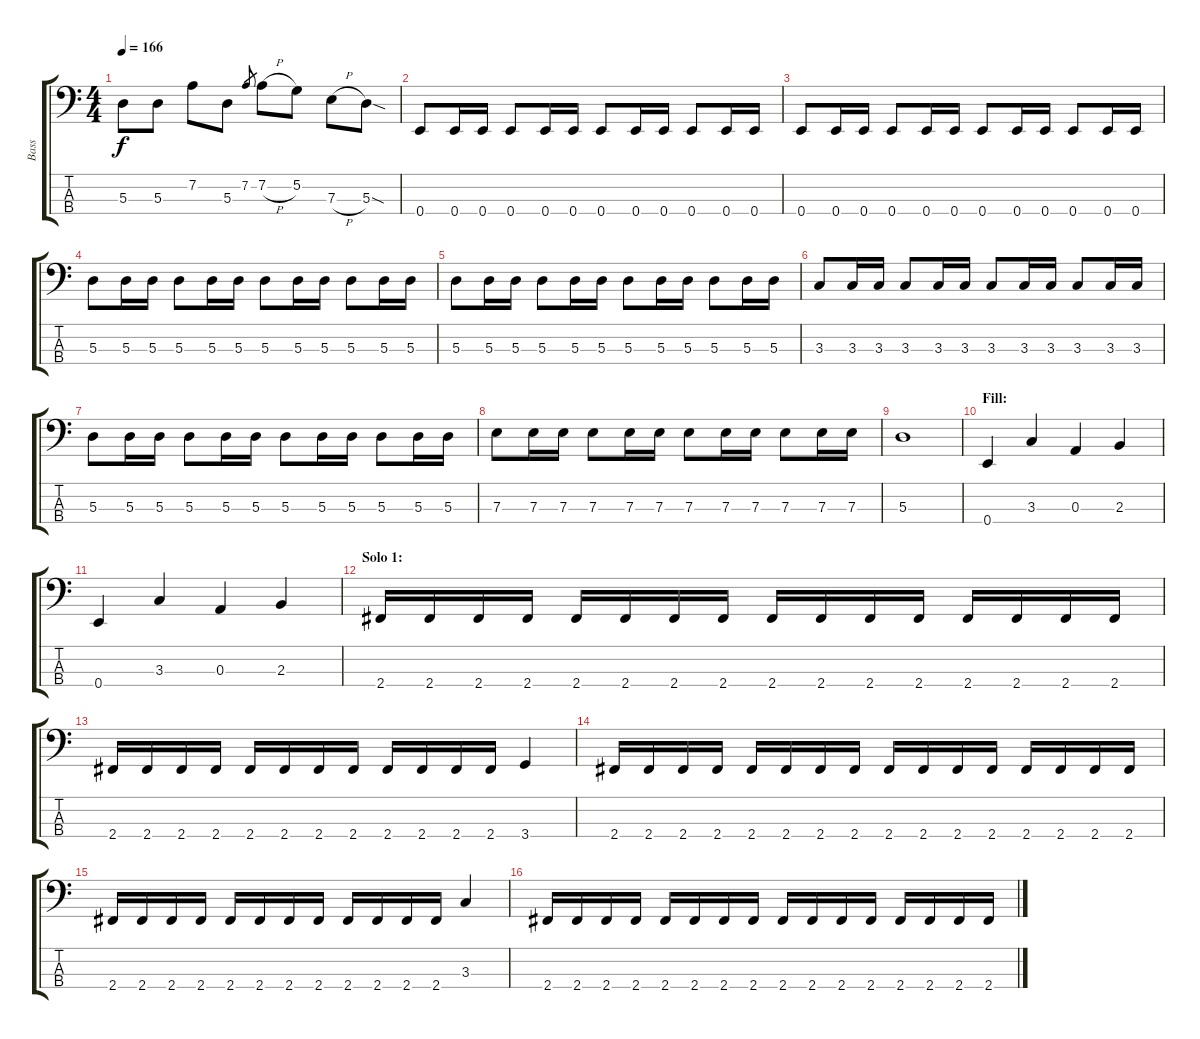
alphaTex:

\track ("Bass" "Bass") {instrument electricbassfinger}
\staff {score tabs}
\tuning (G2 D2 A1 E1) {hide}
\ts (4 4)
\tempo 166
\clef f4
\ks c
5.3.8{dy f} 5.3.8 7.2.8 5.3.8 7.2.8{gr} 7.2{h}.8 5.2.8 7.3{h}.8 5.3{sod}.8 |
0.4.8 0.4.16 0.4.16 0.4.8 0.4.16 0.4.16 0.4.8 0.4.16 0.4.16 0.4.8 0.4.16 0.4.16 |
0.4.8 0.4.16 0.4.16 0.4.8 0.4.16 0.4.16 0.4.8 0.4.16 0.4.16 0.4.8 0.4.16 0.4.16 |
5.3.8 5.3.16 5.3.16 5.3.8 5.3.16 5.3.16 5.3.8 5.3.16 5.3.16 5.3.8 5.3.16 5.3.16 |
5.3.8 5.3.16 5.3.16 5.3.8 5.3.16 5.3.16 5.3.8 5.3.16 5.3.16 5.3.8 5.3.16 5.3.16 |
3.3.8 3.3.16 3.3.16 3.3.8 3.3.16 3.3.16 3.3.8 3.3.16 3.3.16 3.3.8 3.3.16 3.3.16 |
5.3.8 5.3.16 5.3.16 5.3.8 5.3.16 5.3.16 5.3.8 5.3.16 5.3.16 5.3.8 5.3.16 5.3.16 |
7.3.8 7.3.16 7.3.16 7.3.8 7.3.16 7.3.16 7.3.8 7.3.16 7.3.16 7.3.8 7.3.16 7.3.16 |
5.3.1 |
\section ("" "Fill:")
0.4.4 3.3.4 0.3.4 2.3.4 |
0.4.4 3.3.4 0.3.4 2.3.4 |
\section ("" "Solo 1:")
2.4.16 2.4.16 2.4.16 2.4.16 2.4.16 2.4.16 2.4.16 2.4.16 2.4.16 2.4.16 2.4.16 2.4.16 2.4.16 2.4.16 2.4.16 2.4.16 |
2.4.16 2.4.16 2.4.16 2.4.16 2.4.16 2.4.16 2.4.16 2.4.16 2.4.16 2.4.16 2.4.16 2.4.16 3.4.4 |
2.4.16 2.4.16 2.4.16 2.4.16 2.4.16 2.4.16 2.4.16 2.4.16 2.4.16 2.4.16 2.4.16 2.4.16 2.4.16 2.4.16 2.4.16 2.4.16 |
2.4.16 2.4.16 2.4.16 2.4.16 2.4.16 2.4.16 2.4.16 2.4.16 2.4.16 2.4.16 2.4.16 2.4.16 3.3.4 |
2.4.16 2.4.16 2.4.16 2.4.16 2.4.16 2.4.16 2.4.16 2.4.16 2.4.16 2.4.16 2.4.16 2.4.16 2.4.16 2.4.16 2.4.16 2.4.16
